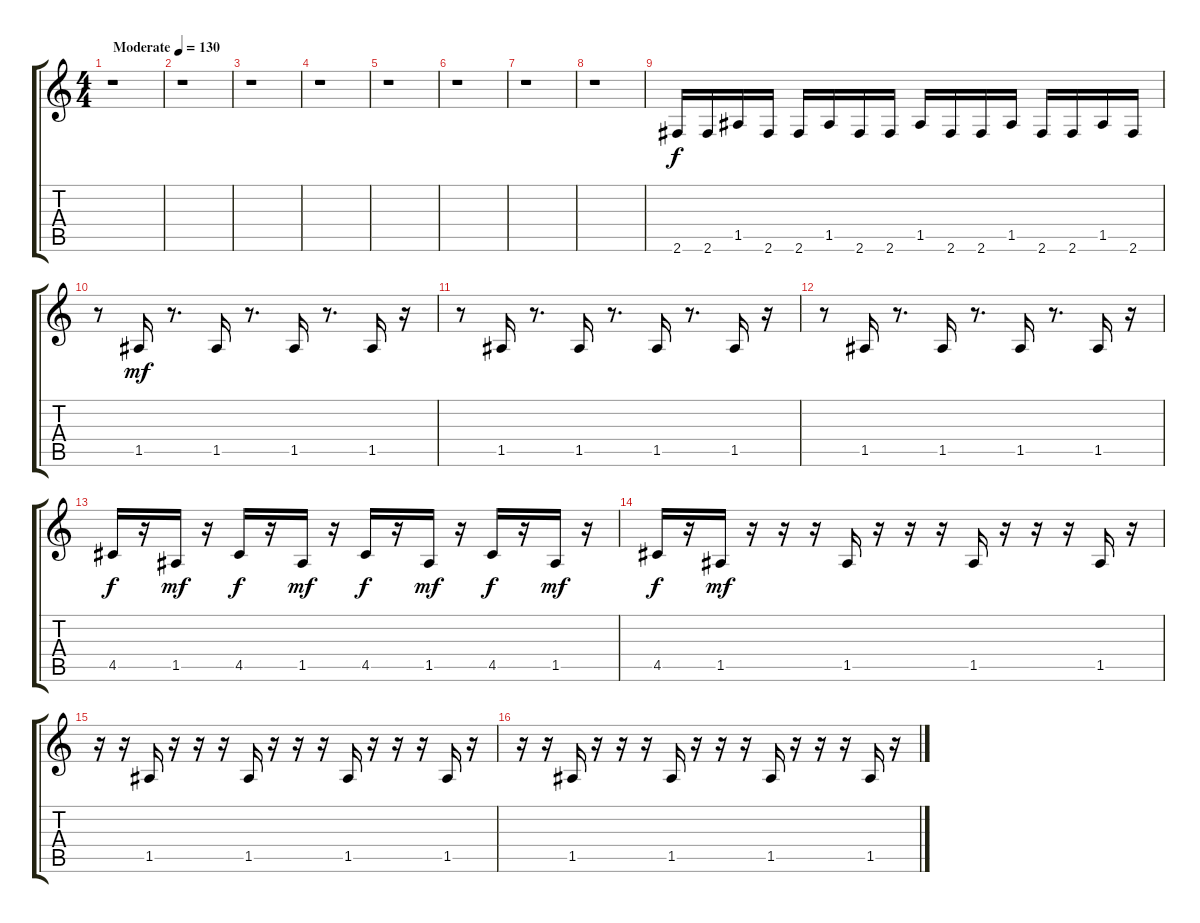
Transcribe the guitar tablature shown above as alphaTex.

\track "" {instrument acousticguitarnylon}
\staff {score tabs}
\tuning (E4 B3 G3 D3 A2 E2) {hide}
\ts (4 4)
\tempo (130 "Moderate")
\clef g2
\ks c
r.1{dy f instrument acousticguitarnylon} |
r.1 |
r.1 |
r.1 |
r.1 |
r.1 |
r.1 |
r.1 |
2.6.16 2.6.16 1.5.16 2.6.16 2.6.16 1.5.16 2.6.16 2.6.16 1.5.16 2.6.16 2.6.16 1.5.16 2.6.16 2.6.16 1.5.16 2.6.16 |
r.8 1.5.16{dy mf} r.8{d} 1.5.16 r.8{d} 1.5.16 r.8{d} 1.5.16 r.16 |
r.8 1.5.16 r.8{d} 1.5.16 r.8{d} 1.5.16 r.8{d} 1.5.16 r.16 |
r.8 1.5.16 r.8{d} 1.5.16 r.8{d} 1.5.16 r.8{d} 1.5.16 r.16 |
4.5.16{dy f} r.16 1.5.16{dy mf} r.16 4.5.16{dy f} r.16 1.5.16{dy mf} r.16 4.5.16{dy f} r.16 1.5.16{dy mf} r.16 4.5.16{dy f} r.16 1.5.16{dy mf} r.16 |
4.5.16{dy f} r.16 1.5.16{dy mf} r.16 r.16 r.16 1.5.16 r.16 r.16 r.16 1.5.16 r.16 r.16 r.16 1.5.16 r.16 |
r.16 r.16 1.5.16 r.16 r.16 r.16 1.5.16 r.16 r.16 r.16 1.5.16 r.16 r.16 r.16 1.5.16 r.16 |
r.16 r.16 1.5.16 r.16 r.16 r.16 1.5.16 r.16 r.16 r.16 1.5.16 r.16 r.16 r.16 1.5.16 r.16
